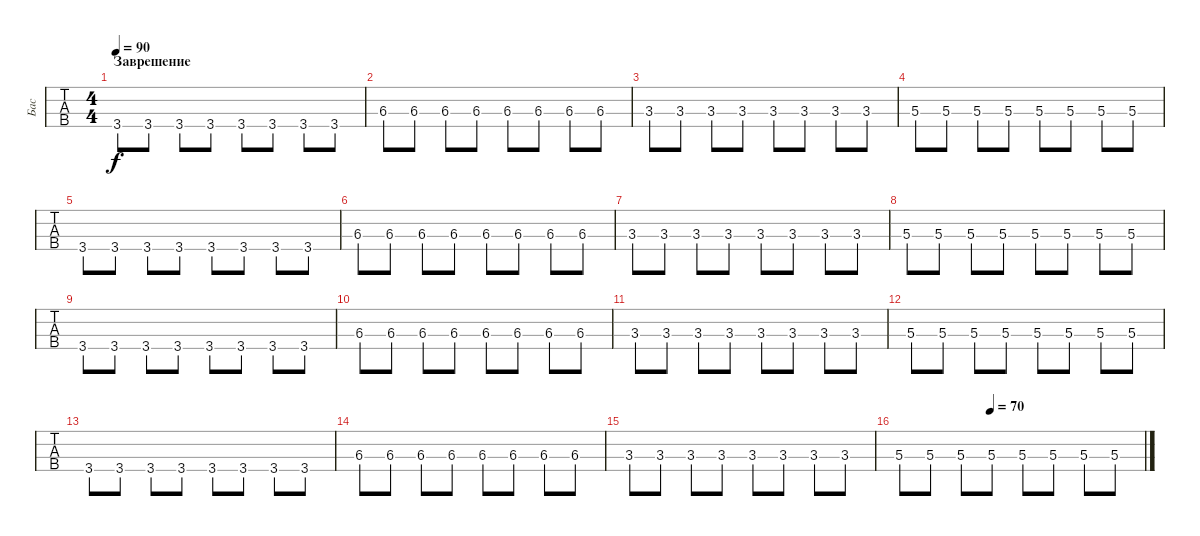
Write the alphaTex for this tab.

\track ("Бас" "Бас") {instrument electricbassfinger}
\staff {tabs}
\tuning (G2 D2 A1 E1) {hide}
\ts (4 4)
\section ("" "Заврешение")
\tempo 90
\clef f4
\ks c
3.4.8{dy f} 3.4.8 3.4.8 3.4.8 3.4.8 3.4.8 3.4.8 3.4.8 |
6.3.8 6.3.8 6.3.8 6.3.8 6.3.8 6.3.8 6.3.8 6.3.8 |
3.3.8 3.3.8 3.3.8 3.3.8 3.3.8 3.3.8 3.3.8 3.3.8 |
5.3.8 5.3.8 5.3.8 5.3.8 5.3.8 5.3.8 5.3.8 5.3.8 |
3.4.8 3.4.8 3.4.8 3.4.8 3.4.8 3.4.8 3.4.8 3.4.8 |
6.3.8 6.3.8 6.3.8 6.3.8 6.3.8 6.3.8 6.3.8 6.3.8 |
3.3.8 3.3.8 3.3.8 3.3.8 3.3.8 3.3.8 3.3.8 3.3.8 |
5.3.8 5.3.8 5.3.8 5.3.8 5.3.8 5.3.8 5.3.8 5.3.8 |
3.4.8 3.4.8 3.4.8 3.4.8 3.4.8 3.4.8 3.4.8 3.4.8 |
6.3.8 6.3.8 6.3.8 6.3.8 6.3.8 6.3.8 6.3.8 6.3.8 |
3.3.8 3.3.8 3.3.8 3.3.8 3.3.8 3.3.8 3.3.8 3.3.8 |
5.3.8 5.3.8 5.3.8 5.3.8 5.3.8 5.3.8 5.3.8 5.3.8 |
3.4.8 3.4.8 3.4.8 3.4.8 3.4.8 3.4.8 3.4.8 3.4.8 |
6.3.8 6.3.8 6.3.8 6.3.8 6.3.8 6.3.8 6.3.8 6.3.8 |
3.3.8 3.3.8 3.3.8 3.3.8 3.3.8 3.3.8 3.3.8 3.3.8 |
\tempo (70 0.375)
5.3.8 5.3.8 5.3.8 5.3.8 5.3.8 5.3.8 5.3.8 5.3.8
